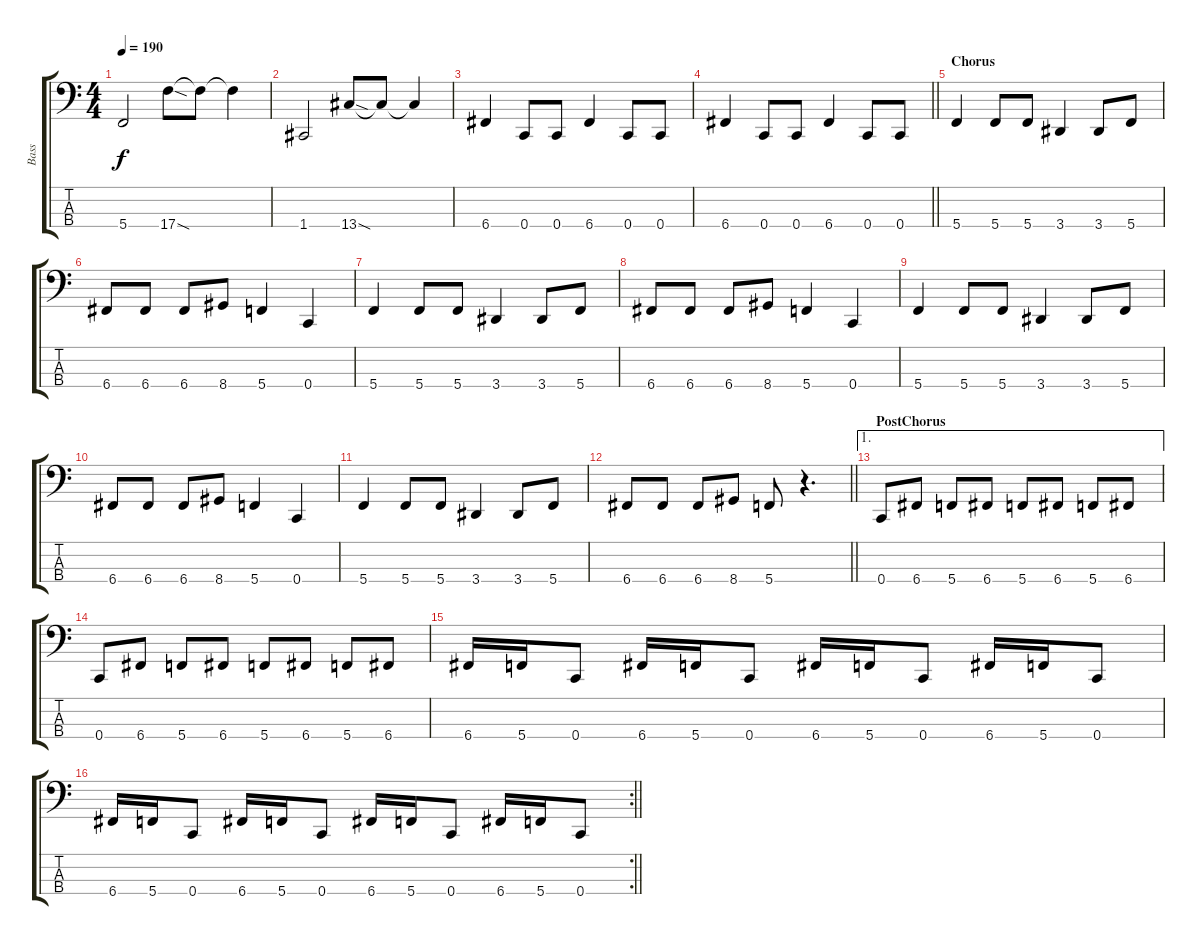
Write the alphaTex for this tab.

\track ("Bass" "Bass") {instrument electricbasspick}
\staff {score tabs}
\tuning (F2 C2 G1 C1) {hide}
\ts (4 4)
\tempo 190
\clef f4
\ks c
5.4.2{dy f} 17.4{sod}.8 17.4{t}.8 17.4{t}.4 |
1.4.2 13.4{sod}.8 13.4{t}.8 13.4{t}.4 |
6.4.4 0.4.8 0.4.8 6.4.4 0.4.8 0.4.8 |
\barLineRight lightlight
6.4.4 0.4.8 0.4.8 6.4.4 0.4.8 0.4.8 |
\section ("" "Chorus")
5.4.4 5.4.8 5.4.8 3.4.4 3.4.8 5.4.8 |
6.4.8 6.4.8 6.4.8 8.4.8 5.4.4 0.4.4 |
5.4.4 5.4.8 5.4.8 3.4.4 3.4.8 5.4.8 |
6.4.8 6.4.8 6.4.8 8.4.8 5.4.4 0.4.4 |
5.4.4 5.4.8 5.4.8 3.4.4 3.4.8 5.4.8 |
6.4.8 6.4.8 6.4.8 8.4.8 5.4.4 0.4.4 |
5.4.4 5.4.8 5.4.8 3.4.4 3.4.8 5.4.8 |
\barLineRight lightlight
6.4.8 6.4.8 6.4.8 8.4.8 5.4.8 r.4{d} |
\ae 1
\section ("" "PostChorus")
0.4.8 6.4.8 5.4.8 6.4.8 5.4.8 6.4.8 5.4.8 6.4.8 |
0.4.8 6.4.8 5.4.8 6.4.8 5.4.8 6.4.8 5.4.8 6.4.8 |
6.4.16 5.4.16 0.4.8 6.4.16 5.4.16 0.4.8 6.4.16 5.4.16 0.4.8 6.4.16 5.4.16 0.4.8 |
\rc 2
\barLineRight lightlight
6.4.16 5.4.16 0.4.8 6.4.16 5.4.16 0.4.8 6.4.16 5.4.16 0.4.8 6.4.16 5.4.16 0.4.8
